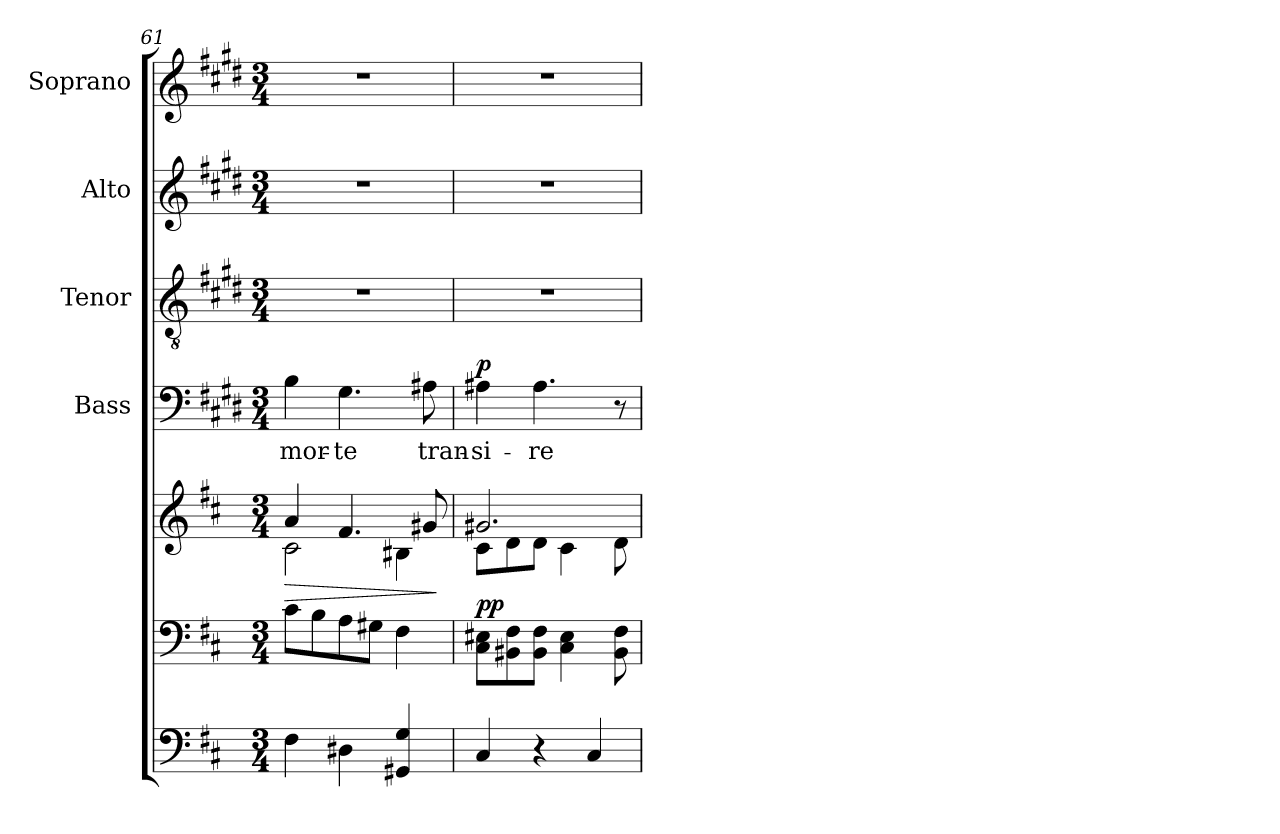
**kern	**kern	**kern	**dynam	**kern	**text	**dynam	**kern	**kern	**kern
*part6	*part5	*part5	*part5	*part4	*part4	*part4	*part3	*part2	*part1
*staff7	*staff6	*staff5	*staff5/6	*staff4	*staff4	*staff4	*staff3	*staff2	*staff1
*	*	*	*	*I"Bass	*	*	*I"Tenor	*I"Alto	*I"Soprano
*	*	*	*	*I'B	*	*	*I'T	*I'A	*I'S
*clefF4	*clefF4	*clefG2	*	*clefF4	*	*	*clefGv2	*clefG2	*clefG2
*	*	*	*	*ITrd1c2	*	*	*ITrd1c2	*ITrd1c2	*ITrd1c2
*k[f#c#]	*k[f#c#]	*k[f#c#]	*	*k[f#c#]	*	*	*k[f#c#]	*k[f#c#]	*k[f#c#]
*D:	*D:	*D:	*	*D:	*	*	*D:	*D:	*D:
*M3/4	*M3/4	*M3/4	*	*M3/4	*	*	*M3/4	*M3/4	*M3/4
=61	=61	=61	=61	=61	=61	=61	=61	=61	=61
!	!	!	!LO:HP:b	!	!	!	!	!	!
*	*	*^	*	*	*	*	*	*	*
4F#\	8c#\L	4a/	2c#\	>	4A\	mor-	.	2.r	2.r	2.r
.	8B\	.	.	.	.	.	.	.	.	.
4D#X\	8A\	4.f#/	.	.	4.F#\	-te	.	.	.	.
.	8G#X\J	.	.	.	.	.	.	.	.	.
4GG#X/ 4G/	4F#\	.	4B#X\	.	.	.	.	.	.	.
.	.	8g#X/	.	.	8G#X\	tran-	.	.	.	.
*	*	*v	*v	*	*	*	*	*	*	*
.	.	.	]	.	.	.	.	.	.
=62	=62	=62	=62	=62	=62	=62	=62	=62	=62
*	*	*^	*	*	*	*	*	*	*
!	!	!	!	!LO:DY:a=2	!	!	!LO:DY:b	!	!	!
4C#/	8C#\ 8E#X\L	2.g#X/	8c#\L	pp	4G#X\	-si-	p	2.r	2.r	2.r
.	8BB#X\ 8F#\	.	8d\	.	.	.	.	.	.	.
4r	8BB#\ 8F#\J	.	8d\J	.	4.G#\	-re	.	.	.	.
.	4C#\ 4E#\	.	4c#\	.	.	.	.	.	.	.
4C#/	.	.	.	.	.	.	.	.	.	.
.	8BB#\ 8F#\	.	8d\	.	8r	.	.	.	.	.
*	*	*v	*v	*	*	*	*	*	*	*
=	=	=	=	=	=	=	=	=	=
*-	*-	*-	*-	*-	*-	*-	*-	*-	*-
